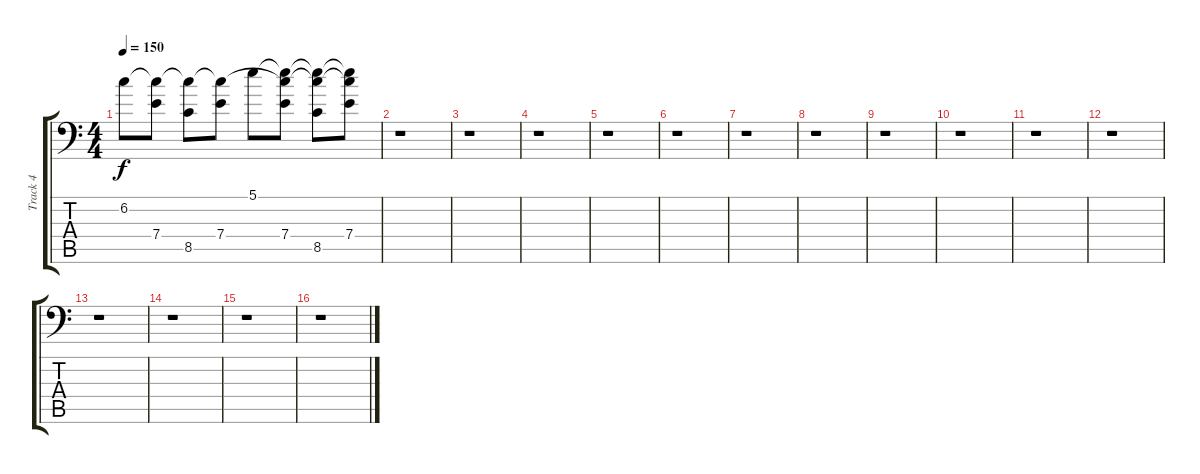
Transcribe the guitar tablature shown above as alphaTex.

\track ("Track 4" "Track 4") {instrument acousticguitarsteel}
\staff {score tabs}
\tuning (B3 Gb3 D3 A2 E2 A1) {hide}
\ts (4 4)
\tempo 150
\clef f4
\ks c
6.2.8{dy f} (6.2{t} 7.4).8 (6.2{t} 8.5).8 (6.2{t} 7.4).8 5.1.8 (5.1{t} 6.2{t} 7.4).8 (5.1{t} 6.2{t} 8.5).8 (5.1{t} 6.2{t} 7.4).8 |
r.1 |
r.1 |
r.1 |
r.1 |
r.1 |
r.1 |
r.1 |
r.1 |
r.1 |
r.1 |
r.1 |
r.1 |
r.1 |
r.1 |
r.1
